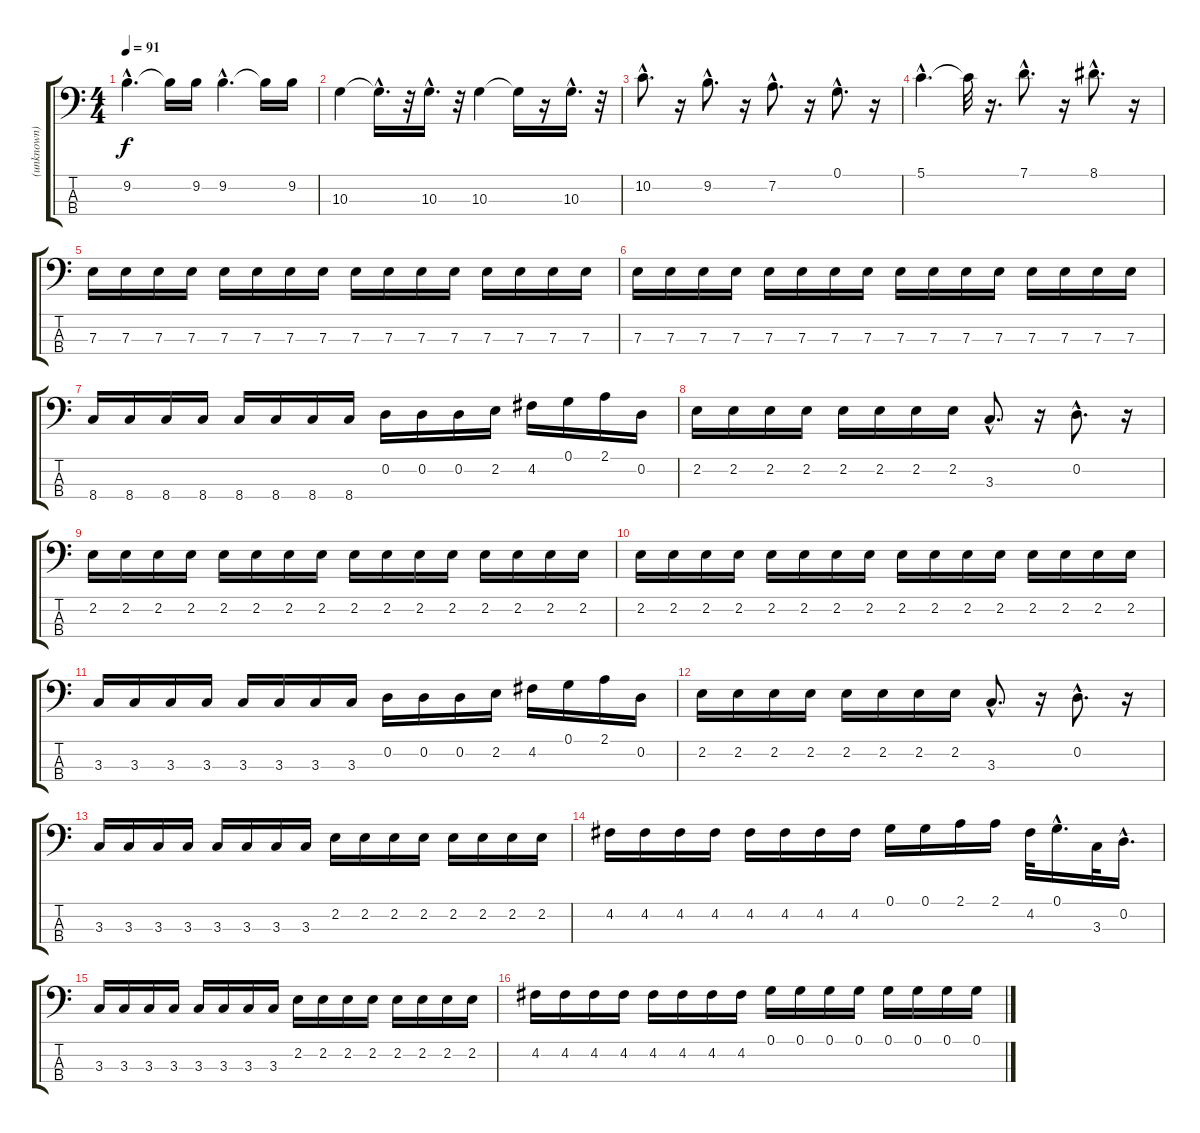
\track ("(unknown) Bass" "(unknown) ") {instrument electricbasspick}
\staff {score tabs}
\tuning (G2 D2 A1 E1) {hide}
\ts (4 4)
\tempo 91
\clef f4
\ks c
9.2{hac}.4{d dy f} 9.2{t}.16 9.2.16 9.2{hac}.4{d} 9.2{t}.16 9.2.16 |
10.3.4 10.3{hac t}.16{d} r.32 10.3{hac}.16{d} r.32 10.3.4 10.3{t}.16 r.16 10.3{hac}.16{d} r.32 |
10.2{hac}.8{d} r.16 9.2{hac}.8{d} r.16 7.2{hac}.8{d} r.16 0.1{hac}.8{d} r.16 |
5.1{hac}.4{d} 5.1{t}.32 r.16{d} 7.1{hac}.8{d} r.16 8.1{hac}.8{d} r.16 |
7.3.16 7.3.16 7.3.16 7.3.16 7.3.16 7.3.16 7.3.16 7.3.16 7.3.16 7.3.16 7.3.16 7.3.16 7.3.16 7.3.16 7.3.16 7.3.16 |
7.3.16 7.3.16 7.3.16 7.3.16 7.3.16 7.3.16 7.3.16 7.3.16 7.3.16 7.3.16 7.3.16 7.3.16 7.3.16 7.3.16 7.3.16 7.3.16 |
8.4.16 8.4.16 8.4.16 8.4.16 8.4.16 8.4.16 8.4.16 8.4.16 0.2.16 0.2.16 0.2.16 2.2.16 4.2.16 0.1.16 2.1.16 0.2.16 |
2.2.16 2.2.16 2.2.16 2.2.16 2.2.16 2.2.16 2.2.16 2.2.16 3.3{hac}.8{d} r.16 0.2{hac}.8{d} r.16 |
2.2.16 2.2.16 2.2.16 2.2.16 2.2.16 2.2.16 2.2.16 2.2.16 2.2.16 2.2.16 2.2.16 2.2.16 2.2.16 2.2.16 2.2.16 2.2.16 |
2.2.16 2.2.16 2.2.16 2.2.16 2.2.16 2.2.16 2.2.16 2.2.16 2.2.16 2.2.16 2.2.16 2.2.16 2.2.16 2.2.16 2.2.16 2.2.16 |
3.3.16 3.3.16 3.3.16 3.3.16 3.3.16 3.3.16 3.3.16 3.3.16 0.2.16 0.2.16 0.2.16 2.2.16 4.2.16 0.1.16 2.1.16 0.2.16 |
2.2.16 2.2.16 2.2.16 2.2.16 2.2.16 2.2.16 2.2.16 2.2.16 3.3{hac}.8{d} r.16 0.2{hac}.8{d} r.16 |
3.3.16 3.3.16 3.3.16 3.3.16 3.3.16 3.3.16 3.3.16 3.3.16 2.2.16 2.2.16 2.2.16 2.2.16 2.2.16 2.2.16 2.2.16 2.2.16 |
4.2.16 4.2.16 4.2.16 4.2.16 4.2.16 4.2.16 4.2.16 4.2.16 0.1.16 0.1.16 2.1.16 2.1.16 4.2.32 0.1{hac}.16{d} 3.3.32 0.2{hac}.16{d} |
3.3.16 3.3.16 3.3.16 3.3.16 3.3.16 3.3.16 3.3.16 3.3.16 2.2.16 2.2.16 2.2.16 2.2.16 2.2.16 2.2.16 2.2.16 2.2.16 |
4.2.16 4.2.16 4.2.16 4.2.16 4.2.16 4.2.16 4.2.16 4.2.16 0.1.16 0.1.16 0.1.16 0.1.16 0.1.16 0.1.16 0.1.16 0.1.16
